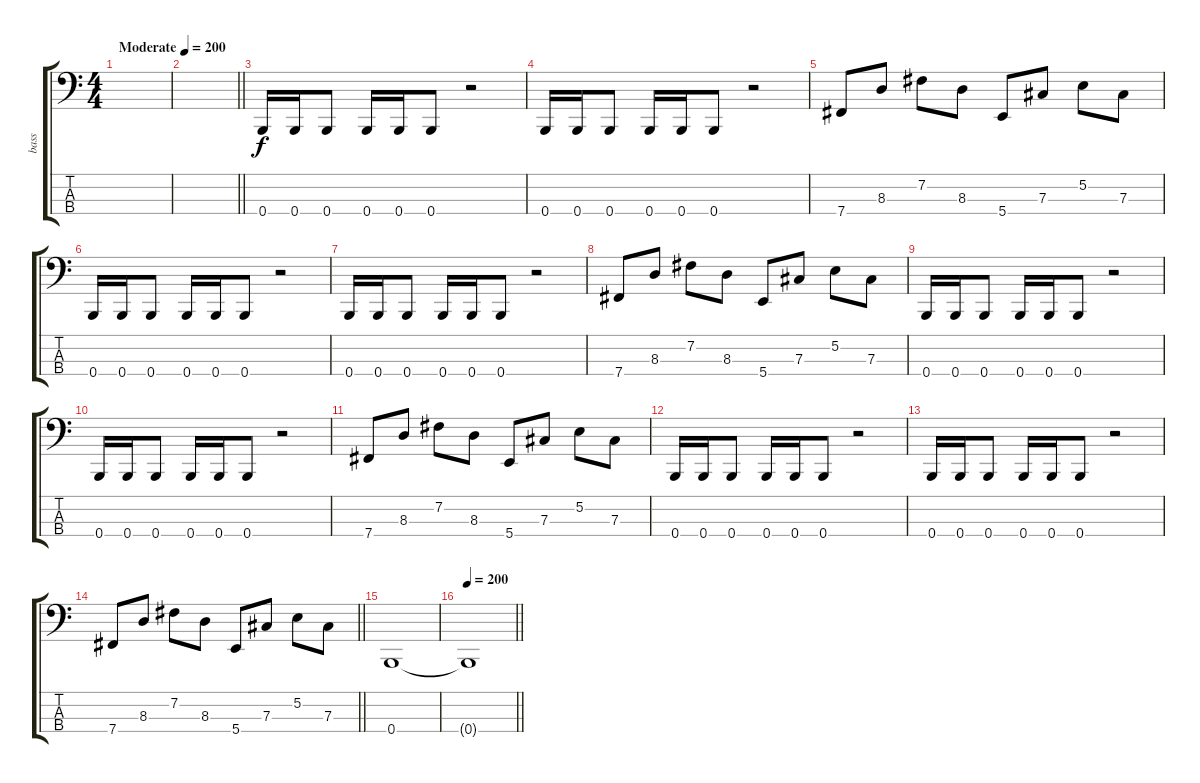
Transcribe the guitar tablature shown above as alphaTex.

\track ("bass" "bass") {instrument electricbasspick}
\staff {score tabs}
\tuning (E2 B1 Gb1 B0) {hide}
\ts (4 4)
\section ("" "")
\tempo (200 "Moderate")
\tempo 120
\tempo (200 "Moderate")
\clef f4
\ks c
|
\barLineRight lightlight
|
\section ("" "")
0.4.16 0.4.16 0.4.8 0.4.16 0.4.16 0.4.8 r.2 |
0.4.16 0.4.16 0.4.8 0.4.16 0.4.16 0.4.8 r.2 |
7.4.8 8.3.8 7.2.8 8.3.8 5.4.8 7.3.8 5.2.8 7.3.8 |
0.4.16 0.4.16 0.4.8 0.4.16 0.4.16 0.4.8 r.2 |
0.4.16 0.4.16 0.4.8 0.4.16 0.4.16 0.4.8 r.2 |
7.4.8 8.3.8 7.2.8 8.3.8 5.4.8 7.3.8 5.2.8 7.3.8 |
0.4.16 0.4.16 0.4.8 0.4.16 0.4.16 0.4.8 r.2 |
0.4.16 0.4.16 0.4.8 0.4.16 0.4.16 0.4.8 r.2 |
7.4.8 8.3.8 7.2.8 8.3.8 5.4.8 7.3.8 5.2.8 7.3.8 |
0.4.16 0.4.16 0.4.8 0.4.16 0.4.16 0.4.8 r.2 |
0.4.16 0.4.16 0.4.8 0.4.16 0.4.16 0.4.8 r.2 |
\barLineRight lightlight
7.4.8 8.3.8 7.2.8 8.3.8 5.4.8 7.3.8 5.2.8 7.3.8 |
\section ("" "")
0.4.1 |
\tempo 200
\barLineRight lightlight
0.4{t}.1
